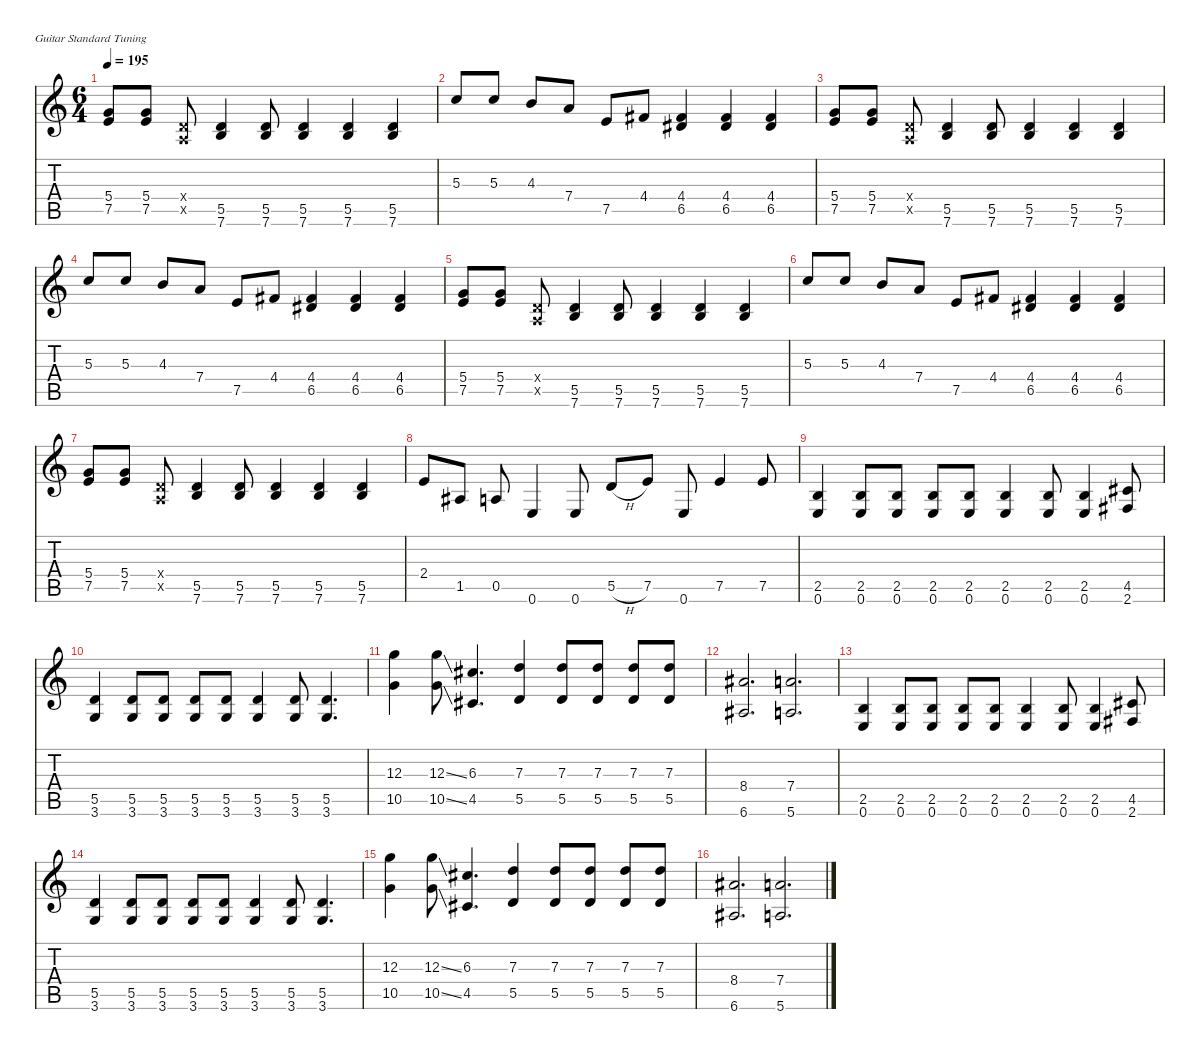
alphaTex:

\defaultSystemsLayout 4
\hideDynamics
\bracketExtendMode nobrackets
\singleTrackTrackNamePolicy hidden
\multiTrackTrackNamePolicy hidden
\firstSystemTrackNameMode fullname
\firstSystemTrackNameOrientation horizontal
\otherSystemsTrackNameOrientation horizontal
\track ("Guitar 2" "dist.guit.") {instrument distortionguitar}
\staff {score tabs}
\tuning (E4 B3 G3 D3 A2 E2)
\ts (6 4)
\tempo 195
\clef g2
\ks c
(5.4 7.5).8{dy f beam Up} (5.4 7.5).8{beam Up} (0.4{x} 0.5{x}).8{beam Up} (5.5 7.6).4{beam Up} (5.5 7.6).8{beam Up} (5.5 7.6).4{beam Up} (5.5 7.6).4{beam Up} (5.5 7.6).4{beam Up} |
5.3.8{beam Up} 5.3.8{beam Up} 4.3.8{beam Up} 7.4.8{beam Up} 7.5.8{beam Up} 4.4{acc #}.8{beam Up} (4.4{acc #} 6.5{acc #}).4{beam Up} (4.4{acc #} 6.5{acc #}).4{beam Up} (4.4{acc #} 6.5{acc #}).4{beam Up} |
(5.4 7.5).8{beam Up} (5.4 7.5).8{beam Up} (0.4{x} 0.5{x}).8{beam Up} (5.5 7.6).4{beam Up} (5.5 7.6).8{beam Up} (5.5 7.6).4{beam Up} (5.5 7.6).4{beam Up} (5.5 7.6).4{beam Up} |
5.3.8{beam Up} 5.3.8{beam Up} 4.3.8{beam Up} 7.4.8{beam Up} 7.5.8{beam Up} 4.4{acc #}.8{beam Up} (4.4{acc #} 6.5{acc #}).4{beam Up} (4.4{acc #} 6.5{acc #}).4{beam Up} (4.4{acc #} 6.5{acc #}).4{beam Up} |
(5.4 7.5).8{beam Up} (5.4 7.5).8{beam Up} (0.4{x} 0.5{x}).8{beam Up} (5.5 7.6).4{beam Up} (5.5 7.6).8{beam Up} (5.5 7.6).4{beam Up} (5.5 7.6).4{beam Up} (5.5 7.6).4{beam Up} |
5.3.8{beam Up} 5.3.8{beam Up} 4.3.8{beam Up} 7.4.8{beam Up} 7.5.8{beam Up} 4.4{acc #}.8{beam Up} (4.4{acc #} 6.5{acc #}).4{beam Up} (4.4{acc #} 6.5{acc #}).4{beam Up} (4.4{acc #} 6.5{acc #}).4{beam Up} |
(5.4 7.5).8{beam Up} (5.4 7.5).8{beam Up} (0.4{x} 0.5{x}).8{beam Up} (5.5 7.6).4{beam Up} (5.5 7.6).8{beam Up} (5.5 7.6).4{beam Up} (5.5 7.6).4{beam Up} (5.5 7.6).4{beam Up} |
2.4.8{beam Up} 1.5{acc #}.8{beam Up} 0.5.8{beam Up} 0.6.4{beam Up} 0.6.8{beam Up} 5.5{h}.8{beam Up} 7.5.8{beam Up} 0.6.8{beam Up} 7.5.4{beam Up} 7.5.8{beam Up} |
(2.5 0.6).4{beam Up} (2.5 0.6).8{beam Up} (2.5 0.6).8{beam Up} (2.5 0.6).8{beam Up} (2.5 0.6).8{beam Up} (2.5 0.6).4{beam Up} (2.5 0.6).8{beam Up} (2.5 0.6).4{beam Up} (4.5{acc #} 2.6{acc #}).8{beam Up} |
(5.5 3.6).4{beam Up} (5.5 3.6).8{beam Up} (5.5 3.6).8{beam Up} (5.5 3.6).8{beam Up} (5.5 3.6).8{beam Up} (5.5 3.6).4{beam Up} (5.5 3.6).8{beam Up} (5.5 3.6).4{d beam Up} |
(12.3 10.5).4{beam Down} (12.3{ss} 10.5{ss}).8{beam Down} (6.3{acc #} 4.5{acc #}).4{d beam Up} (7.3 5.5).4{beam Up} (7.3 5.5).8{beam Up} (7.3 5.5).8{beam Up} (7.3 5.5).8{beam Up} (7.3 5.5).8{beam Up} |
(8.4{acc #} 6.6{acc #}).2{d beam Up} (7.4 5.6).2{d beam Up} |
(2.5 0.6).4{beam Up} (2.5 0.6).8{beam Up} (2.5 0.6).8{beam Up} (2.5 0.6).8{beam Up} (2.5 0.6).8{beam Up} (2.5 0.6).4{beam Up} (2.5 0.6).8{beam Up} (2.5 0.6).4{beam Up} (4.5{acc #} 2.6{acc #}).8{beam Up} |
(5.5 3.6).4{beam Up} (5.5 3.6).8{beam Up} (5.5 3.6).8{beam Up} (5.5 3.6).8{beam Up} (5.5 3.6).8{beam Up} (5.5 3.6).4{beam Up} (5.5 3.6).8{beam Up} (5.5 3.6).4{d beam Up} |
(12.3 10.5).4{beam Down} (12.3{ss} 10.5{ss}).8{beam Down} (6.3{acc #} 4.5{acc #}).4{d beam Up} (7.3 5.5).4{beam Up} (7.3 5.5).8{beam Up} (7.3 5.5).8{beam Up} (7.3 5.5).8{beam Up} (7.3 5.5).8{beam Up} |
(8.4{acc #} 6.6{acc #}).2{d beam Up} (7.4 5.6).2{d beam Up}
